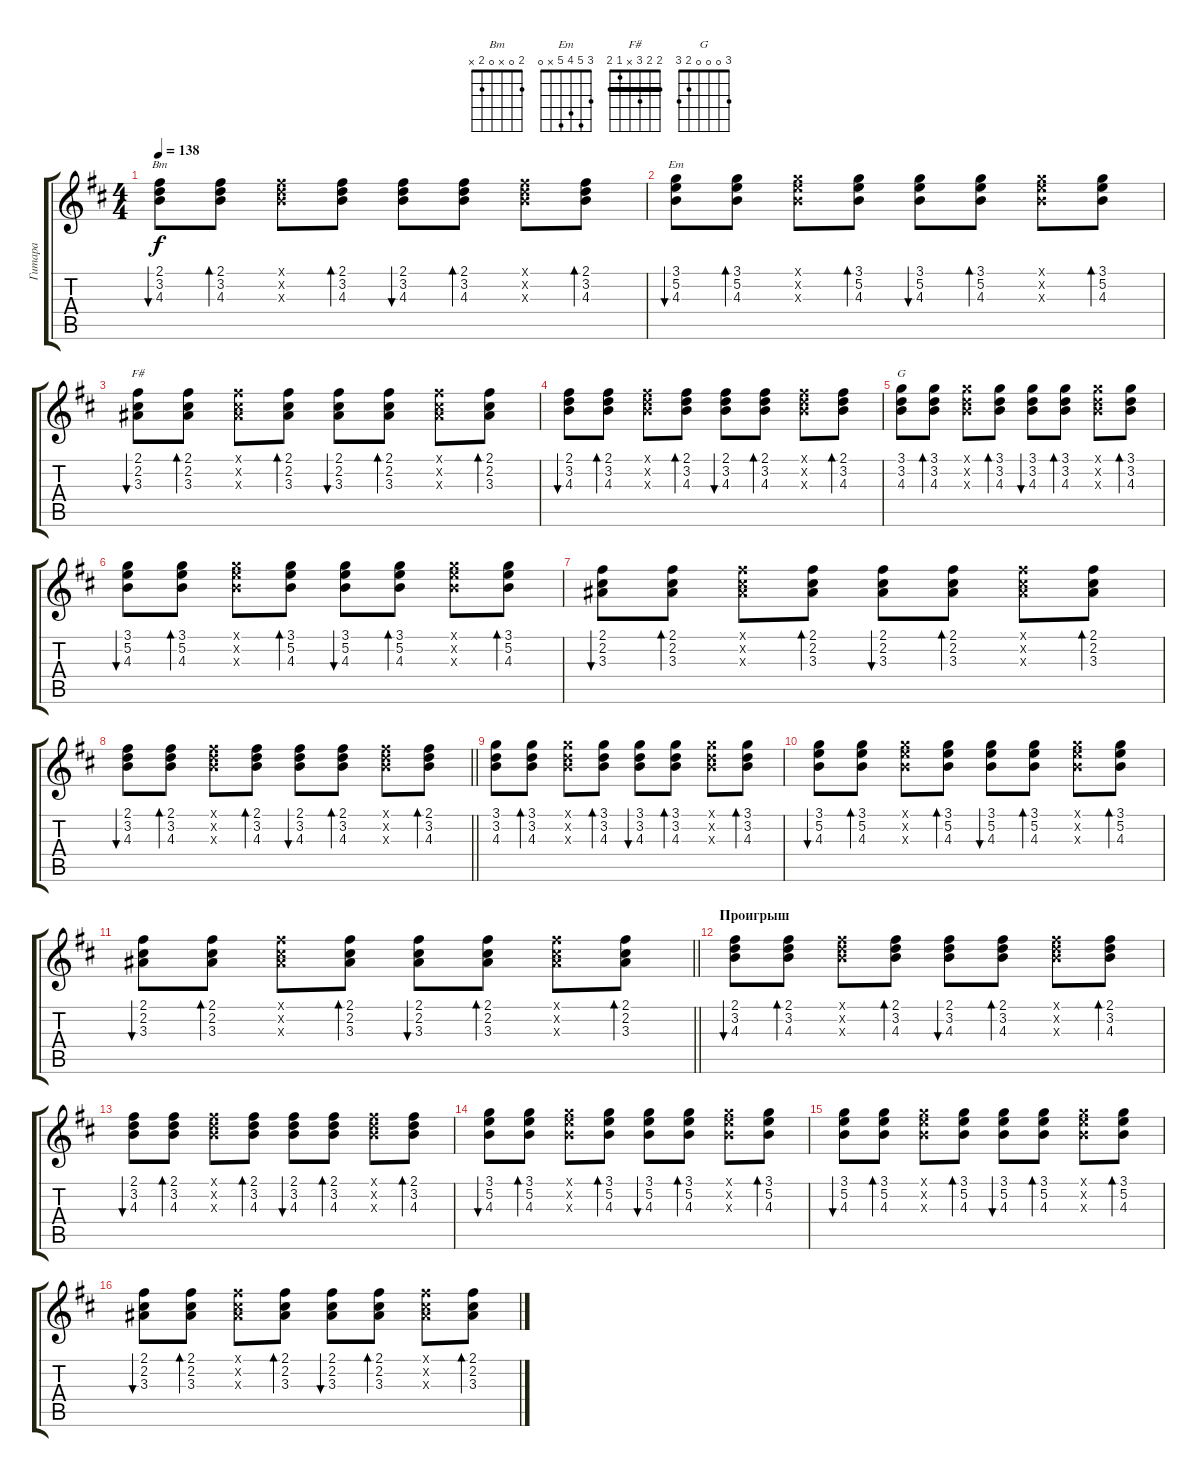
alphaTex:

\track ("Гитара" "Гитара") {instrument acousticguitarsteel}
\staff {score tabs}
\tuning (E4 B3 G3 D3 A2 E2) {hide}
\chord ("Bm" 2 0 x 0 2 x)
\chord ("Em" 3 5 4 5 x 0)
\chord ("F#" 2 2 3 x 1 2) {barre 2}
\chord ("G" 3 0 0 0 2 3)
\ts (4 4)
\tempo 138
\clef g2
\ks bminor
(2.1 3.2 4.3).8{bu 120 ch "Bm" dy f} (2.1 3.2 4.3).8{bd 120} (2.1{x} 3.2{x} 4.3{x}).8 (2.1 3.2 4.3).8{bd 120} (2.1 3.2 4.3).8{bu 120} (2.1 3.2 4.3).8{bd 120} (2.1{x} 3.2{x} 4.3{x}).8 (2.1 3.2 4.3).8{bd 120} |
(3.1 5.2 4.3).8{bu 120 ch "Em"} (3.1 5.2 4.3).8{bd 120} (3.1{x} 5.2{x} 4.3{x}).8 (3.1 5.2 4.3).8{bd 120} (3.1 5.2 4.3).8{bu 120} (3.1 5.2 4.3).8{bd 120} (3.1{x} 5.2{x} 4.3{x}).8 (3.1 5.2 4.3).8{bd 120} |
(2.1 2.2 3.3).8{bu 120 ch "F#"} (2.1 2.2 3.3).8{bd 120} (2.1{x} 2.2{x} 3.3{x}).8 (2.1 2.2 3.3).8{bd 120} (2.1 2.2 3.3).8{bu 120} (2.1 2.2 3.3).8{bd 120} (2.1{x} 2.2{x} 3.3{x}).8 (2.1 2.2 3.3).8{bd 120} |
(2.1 3.2 4.3).8{bu 120} (2.1 3.2 4.3).8{bd 120} (2.1{x} 3.2{x} 4.3{x}).8 (2.1 3.2 4.3).8{bd 120} (2.1 3.2 4.3).8{bu 120} (2.1 3.2 4.3).8{bd 120} (2.1{x} 3.2{x} 4.3{x}).8 (2.1 3.2 4.3).8{bd 120} |
(3.1 3.2 4.3).8{ch "G"} (3.1 3.2 4.3).8{bd 120} (3.1{x} 3.2{x} 4.3{x}).8 (3.1 3.2 4.3).8{bd 120} (3.1 3.2 4.3).8{bu 120} (3.1 3.2 4.3).8{bd 120} (3.1{x} 3.2{x} 4.3{x}).8 (3.1 3.2 4.3).8{bd 120} |
(3.1 5.2 4.3).8{bu 120} (3.1 5.2 4.3).8{bd 120} (3.1{x} 5.2{x} 4.3{x}).8 (3.1 5.2 4.3).8{bd 120} (3.1 5.2 4.3).8{bu 120} (3.1 5.2 4.3).8{bd 120} (3.1{x} 5.2{x} 4.3{x}).8 (3.1 5.2 4.3).8{bd 120} |
(2.1 2.2 3.3).8{bu 120} (2.1 2.2 3.3).8{bd 120} (2.1{x} 2.2{x} 3.3{x}).8 (2.1 2.2 3.3).8{bd 120} (2.1 2.2 3.3).8{bu 120} (2.1 2.2 3.3).8{bd 120} (2.1{x} 2.2{x} 3.3{x}).8 (2.1 2.2 3.3).8{bd 120} |
\barLineRight lightlight
(2.1 3.2 4.3).8{bu 120} (2.1 3.2 4.3).8{bd 120} (2.1{x} 3.2{x} 4.3{x}).8 (2.1 3.2 4.3).8{bd 120} (2.1 3.2 4.3).8{bu 120} (2.1 3.2 4.3).8{bd 120} (2.1{x} 3.2{x} 4.3{x}).8 (2.1 3.2 4.3).8{bd 120} |
\section ("" "")
(3.1 3.2 4.3).8 (3.1 3.2 4.3).8{bd 120} (3.1{x} 3.2{x} 4.3{x}).8 (3.1 3.2 4.3).8{bd 120} (3.1 3.2 4.3).8{bu 120} (3.1 3.2 4.3).8{bd 120} (3.1{x} 3.2{x} 4.3{x}).8 (3.1 3.2 4.3).8{bd 120} |
(3.1 5.2 4.3).8{bu 120} (3.1 5.2 4.3).8{bd 120} (3.1{x} 5.2{x} 4.3{x}).8 (3.1 5.2 4.3).8{bd 120} (3.1 5.2 4.3).8{bu 120} (3.1 5.2 4.3).8{bd 120} (3.1{x} 5.2{x} 4.3{x}).8 (3.1 5.2 4.3).8{bd 120} |
\barLineRight lightlight
(2.1 2.2 3.3).8{bu 120} (2.1 2.2 3.3).8{bd 120} (2.1{x} 2.2{x} 3.3{x}).8 (2.1 2.2 3.3).8{bd 120} (2.1 2.2 3.3).8{bu 120} (2.1 2.2 3.3).8{bd 120} (2.1{x} 2.2{x} 3.3{x}).8 (2.1 2.2 3.3).8{bd 120} |
\section ("" "Проигрыш")
(2.1 3.2 4.3).8{bu 120} (2.1 3.2 4.3).8{bd 120} (2.1{x} 3.2{x} 4.3{x}).8 (2.1 3.2 4.3).8{bd 120} (2.1 3.2 4.3).8{bu 120} (2.1 3.2 4.3).8{bd 120} (2.1{x} 3.2{x} 4.3{x}).8 (2.1 3.2 4.3).8{bd 120} |
(2.1 3.2 4.3).8{bu 120} (2.1 3.2 4.3).8{bd 120} (2.1{x} 3.2{x} 4.3{x}).8 (2.1 3.2 4.3).8{bd 120} (2.1 3.2 4.3).8{bu 120} (2.1 3.2 4.3).8{bd 120} (2.1{x} 3.2{x} 4.3{x}).8 (2.1 3.2 4.3).8{bd 120} |
(3.1 5.2 4.3).8{bu 120} (3.1 5.2 4.3).8{bd 120} (3.1{x} 5.2{x} 4.3{x}).8 (3.1 5.2 4.3).8{bd 120} (3.1 5.2 4.3).8{bu 120} (3.1 5.2 4.3).8{bd 120} (3.1{x} 5.2{x} 4.3{x}).8 (3.1 5.2 4.3).8{bd 120} |
(3.1 5.2 4.3).8{bu 120} (3.1 5.2 4.3).8{bd 120} (3.1{x} 5.2{x} 4.3{x}).8 (3.1 5.2 4.3).8{bd 120} (3.1 5.2 4.3).8{bu 120} (3.1 5.2 4.3).8{bd 120} (3.1{x} 5.2{x} 4.3{x}).8 (3.1 5.2 4.3).8{bd 120} |
(2.1 2.2 3.3).8{bu 120} (2.1 2.2 3.3).8{bd 120} (2.1{x} 2.2{x} 3.3{x}).8 (2.1 2.2 3.3).8{bd 120} (2.1 2.2 3.3).8{bu 120} (2.1 2.2 3.3).8{bd 120} (2.1{x} 2.2{x} 3.3{x}).8 (2.1 2.2 3.3).8{bd 120}
